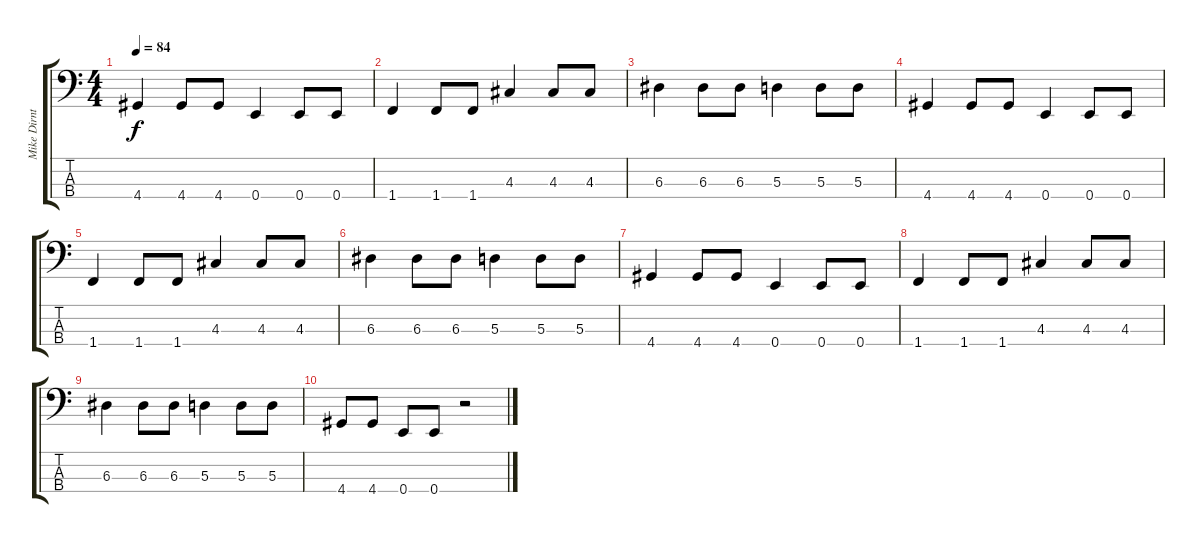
\track ("Mike Dirnt" "Mike Dirnt") {instrument electricbasspick}
\staff {score tabs}
\tuning (G2 D2 A1 E1) {hide}
\ts (4 4)
\tempo 84
\clef f4
\ks c
4.4.4{dy f} 4.4.8 4.4.8 0.4.4 0.4.8 0.4.8 |
1.4.4 1.4.8 1.4.8 4.3.4 4.3.8 4.3.8 |
6.3.4 6.3.8 6.3.8 5.3.4 5.3.8 5.3.8 |
4.4.4 4.4.8 4.4.8 0.4.4 0.4.8 0.4.8 |
1.4.4 1.4.8 1.4.8 4.3.4 4.3.8 4.3.8 |
6.3.4 6.3.8 6.3.8 5.3.4 5.3.8 5.3.8 |
4.4.4 4.4.8 4.4.8 0.4.4 0.4.8 0.4.8 |
1.4.4 1.4.8 1.4.8 4.3.4 4.3.8 4.3.8 |
6.3.4 6.3.8 6.3.8 5.3.4 5.3.8 5.3.8 |
4.4.8 4.4.8 0.4.8 0.4.8 r.2
